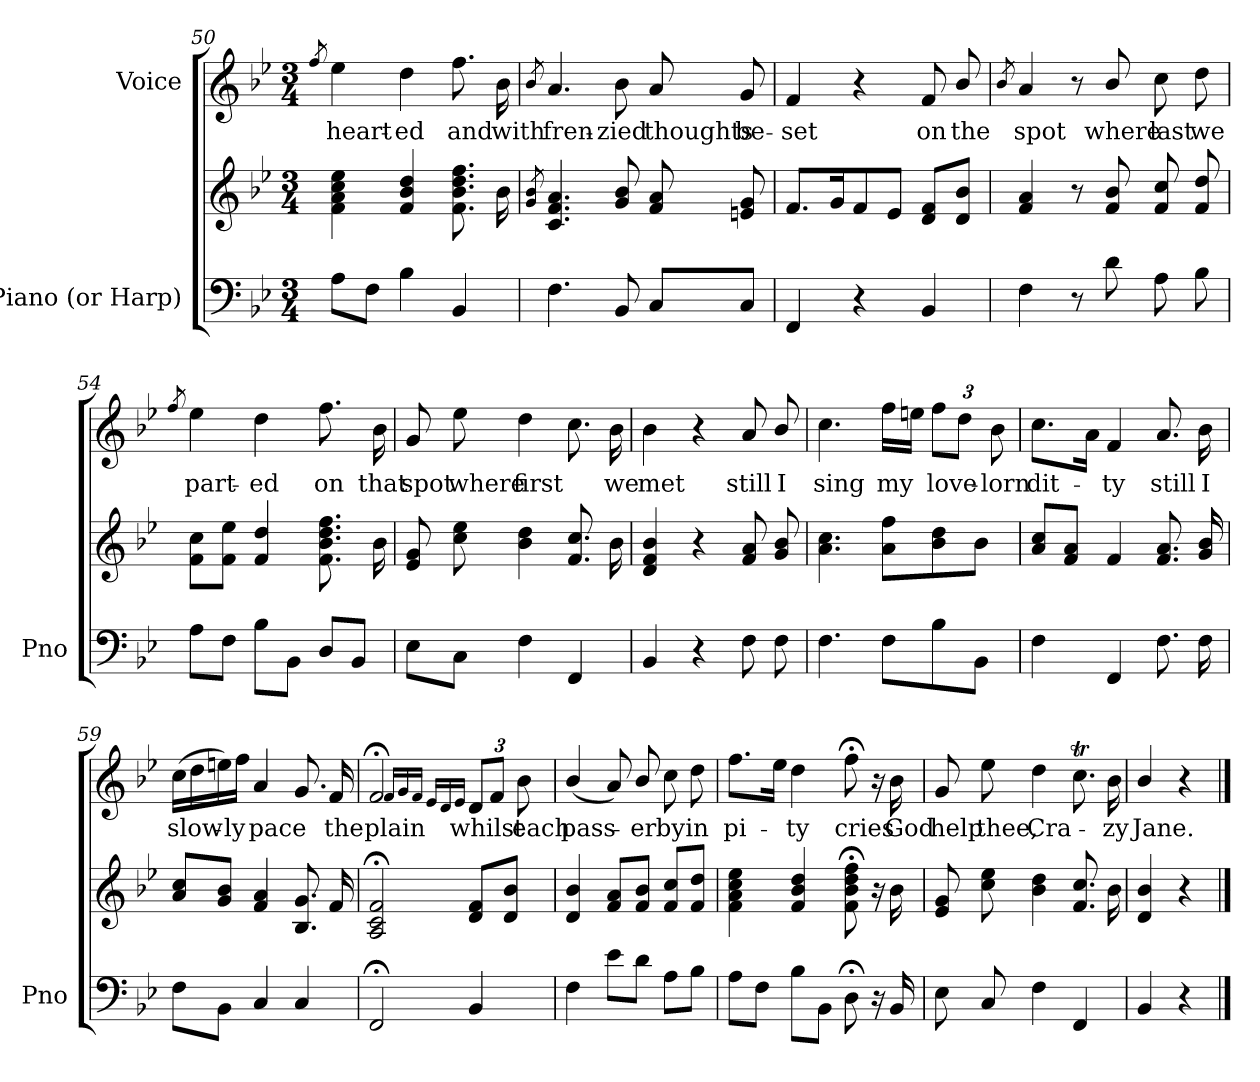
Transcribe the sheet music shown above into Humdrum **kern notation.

**kern	**kern	**kern	**text
*part2	*part2	*part1	*part1
*staff3	*staff2	*staff1	*staff1
*I"Piano (or Harp)	*	*I"Voice	*
*I'Pno	*	*	*
*clefF4	*clefG2	*clefG2	*
*k[b-e-]	*k[b-e-]	*k[b-e-]	*
*M3/4	*M3/4	*M3/4	*
=50	=50	=50	=50
.	.	8qff/	.
8A\L	4f\ 4a\ 4cc\ 4ee-\	4ee-\	-heart-
8F\J	.	.	.
4B-\	4f/ 4b-/ 4dd/	4dd\	-ed
4BB-/	8.f\ 8.b-\ 8.dd\ 8.ff\	8.ff\	and
.	16b-\	16b-\	with
=51	=51	=51	=51
.	8qg/ 8qb-/	8qb-/	.
4.F\	4.c/ 4.f/ 4.a/	4.a/	fren-
8BB-/	8g/ 8b-/	8b-\	-zied
8C/L	8f/ 8a/	8a/	thoughts
8C/J	8en/ 8g/	8g/	be-
=52	=52	=52	=52
4FF/	8.f/L	4f/	-set
.	16g/K	.	.
4r	8f/	4r	.
.	8e-/J	.	.
4BB-/	8d/ 8f/L	8f/	on
.	8d/ 8b-/J	8b-/	the
=53	=53	=53	=53
.	.	8qb-/	.
4F\	4f/ 4a/	4a/	spot
8r	8r	8r	.
8d\	8f/ 8b-/	8b-/	where
8A\	8f/ 8cc/	8cc\	last
8B-\	8f/ 8dd/	8dd\	we
=54	=54	=54	=54
.	.	8qff/	.
8A\L	8f\ 8cc\L	4ee-\	part-
8F\J	8f\ 8ee-\J	.	.
8B-\L	4f/ 4dd/	4dd\	-ed
8BB-\J	.	.	.
8D/L	8.f\ 8.b-\ 8.dd\ 8.ff\	8.ff\	on
8BB-/J	.	.	.
.	16b-\	16b-\	that
=55	=55	=55	=55
8E-\L	8e-/ 8g/	8g/	spot
8C\J	8cc\ 8ee-\	8ee-\	where
4F\	4b-\ 4dd\	4dd\	first
4FF/	8.f/ 8.cc/	8.cc\	.
.	16b-\	16b-\	we
=56	=56	=56	=56
4BB-/	4d/ 4f/ 4b-/	4b-\	met
4r	4r	4r	.
8F\	8f/ 8a/	8a/	still
8F\	8g/ 8b-/	8b-/	I
=57	=57	=57	=57
4.F\	4.a\ 4.cc\	4.cc\	sing
8F\L	8a\ 8ff\L	16ff\LL	my
.	.	16een\JJ	.
*	*	*Xbrackettup	*
8B-\	8b-\ 8dd\	12ff\L	love-
.	.	12dd\J	.
8BB-\J	8b-\J	.	.
.	.	12b-\	-lorn
=58	=58	=58	=58
4F\	8a/ 8cc/L	8.cc\L	dit-
.	8f/ 8a/J	.	.
.	.	16a\Jk	.
4FF/	4f/	4f/	-ty
8.F\	8.f/ 8.a/	8.a/	still
16F\	16g/ 16b-/	16b-\	I
=59	=59	=59	=59
8F\L	8a/ 8cc/L	(16cc\LL	-slow-
.	.	16dd\	.
8BB-\J	8g/ 8b-/J	16een\)	.
.	.	16ff\JJ	-ly
4C/	4f/ 4a/	4a/	pace
4C/	8.B-/ 8.g/	8.g/	.
.	16f/	16f/	the
=60	=60	=60	=60
2FF;/	2A/;< 2c/;< 2f/;<	2f;</	plain
.	.	16qf/LL	.
.	.	16qg/	.
.	.	16qf/JJ	.
.	.	16qe-/LL	.
.	.	16qd/	.
.	.	16qe-/JJ	.
4BB-/	8d/ 8f/L	12d/L	whilst
.	.	12f/J	.
.	8d/ 8b-/J	.	.
.	.	12b-\	each
=61	=61	=61	=61
4F\	4d/ 4b-/	(4b-/	pass-
8e-\L	8f/ 8a/L	8a/)	.
8d\J	8f/ 8b-/J	8b-/	-er
8A\L	8f/ 8cc/L	8cc\	by
8B-\J	8f/ 8dd/J	8dd\	in
=62	=62	=62	=62
8A\L	4f\ 4a\ 4cc\ 4ee-\	8.ff\L	pi-
8F\J	.	.	.
.	.	16ee-\Jk	.
8B-\L	4f/ 4b-/ 4dd/	4dd\	-ty
8BB-\J	.	.	.
8D;\	8f\;< 8b-\;< 8dd\;< 8ff\;<	8ff;<\	cries
16r	16r	16r	.
16BB-/	16b-\	16b-\	God
=63	=63	=63	=63
8E-\	8e-/ 8g/	8g/	help
8C/	8cc\ 8ee-\	8ee-\	thee,
4F\	4b-\ 4dd\	4dd\	Cra-
4FF/	8.f/ 8.cc/	8.ccT\	.
.	16b-\	16b-\	-zy
=64	=64	=64	=64
4BB-/	4d/ 4b-/	4b-/	Jane.
4r	4r	4r	.
==	==	==	==
*-	*-	*-	*-
